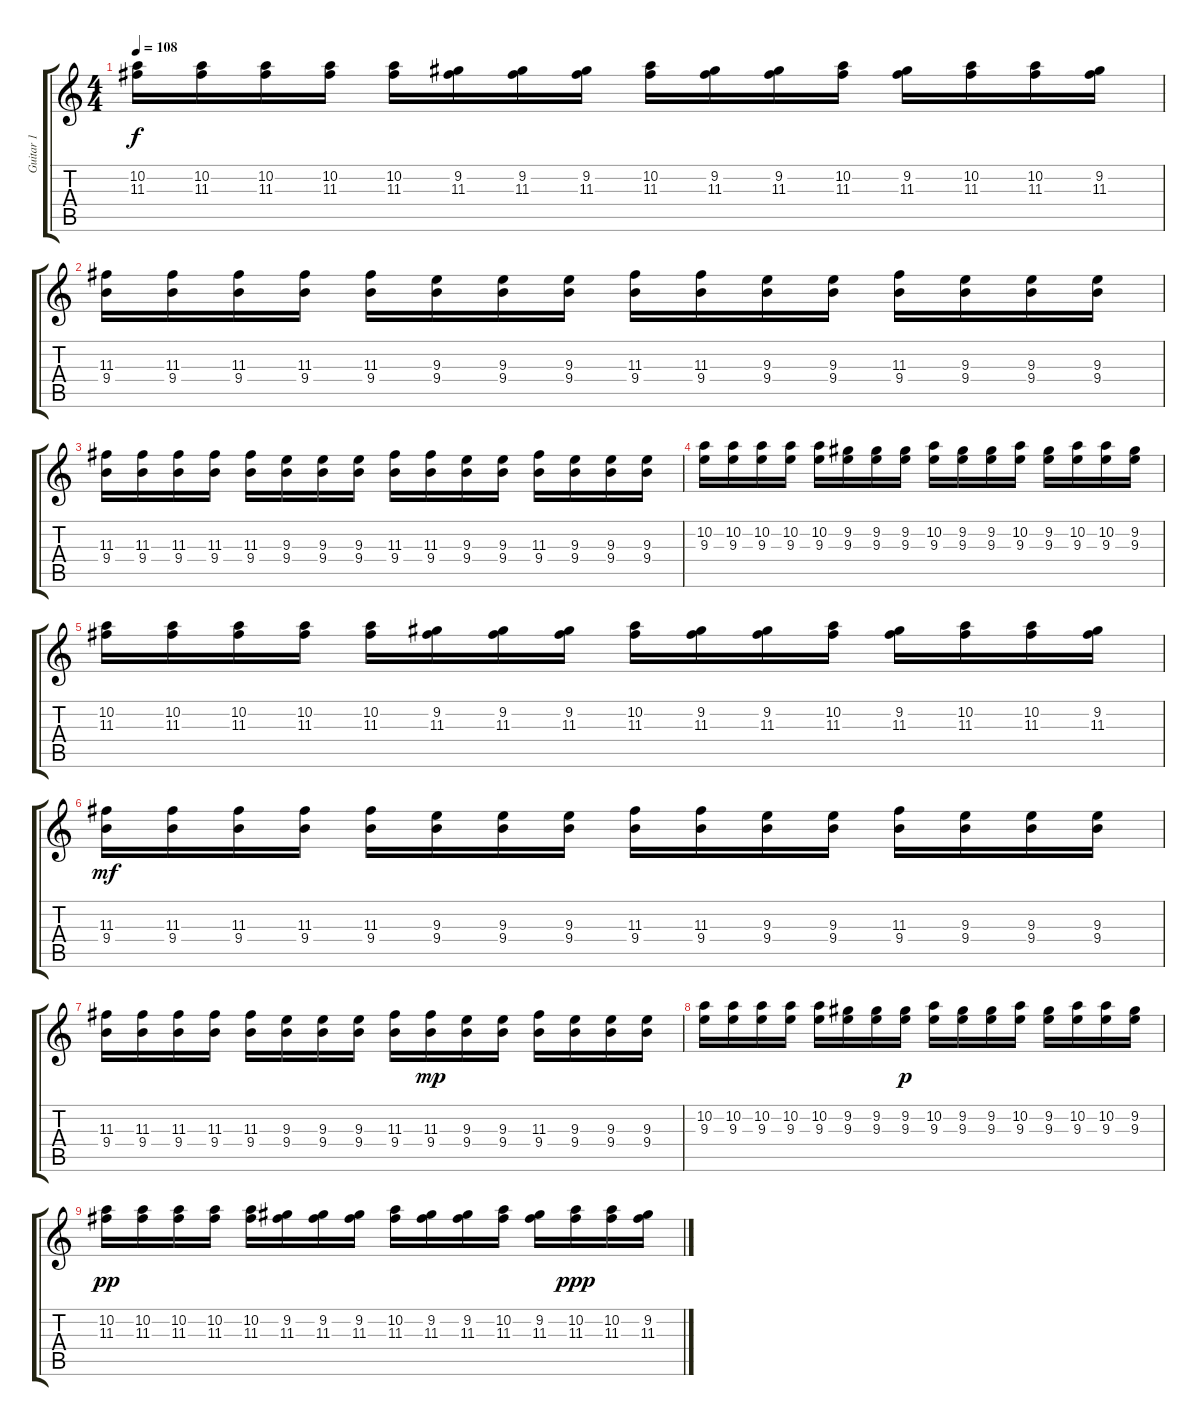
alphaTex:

\track ("Guitar 1" "Guitar 1") {instrument overdrivenguitar}
\staff {score tabs}
\tuning (E4 B3 G3 D3 A2 E2) {hide}
\ts (4 4)
\tempo 108
\clef g2
\ks c
(10.2 11.3).16{dy f} (10.2 11.3).16 (10.2 11.3).16 (10.2 11.3).16 (10.2 11.3).16 (9.2 11.3).16 (9.2 11.3).16 (9.2 11.3).16 (10.2 11.3).16 (9.2 11.3).16 (9.2 11.3).16 (10.2 11.3).16 (9.2 11.3).16 (10.2 11.3).16 (10.2 11.3).16 (9.2 11.3).16 |
(11.3 9.4).16 (11.3 9.4).16 (11.3 9.4).16 (11.3 9.4).16 (11.3 9.4).16 (9.3 9.4).16 (9.3 9.4).16 (9.3 9.4).16 (11.3 9.4).16 (11.3 9.4).16 (9.3 9.4).16 (9.3 9.4).16 (11.3 9.4).16 (9.3 9.4).16 (9.3 9.4).16 (9.3 9.4).16 |
(11.3 9.4).16 (11.3 9.4).16 (11.3 9.4).16 (11.3 9.4).16 (11.3 9.4).16 (9.3 9.4).16 (9.3 9.4).16 (9.3 9.4).16 (11.3 9.4).16 (11.3 9.4).16 (9.3 9.4).16 (9.3 9.4).16 (11.3 9.4).16 (9.3 9.4).16 (9.3 9.4).16 (9.3 9.4).16 |
(10.2 9.3).16 (10.2 9.3).16 (10.2 9.3).16 (10.2 9.3).16 (10.2 9.3).16 (9.2 9.3).16 (9.2 9.3).16 (9.2 9.3).16 (10.2 9.3).16 (9.2 9.3).16 (9.2 9.3).16 (10.2 9.3).16 (9.2 9.3).16 (10.2 9.3).16 (10.2 9.3).16 (9.2 9.3).16 |
(10.2 11.3).16 (10.2 11.3).16 (10.2 11.3).16 (10.2 11.3).16 (10.2 11.3).16 (9.2 11.3).16 (9.2 11.3).16 (9.2 11.3).16 (10.2 11.3).16 (9.2 11.3).16 (9.2 11.3).16 (10.2 11.3).16 (9.2 11.3).16 (10.2 11.3).16 (10.2 11.3).16 (9.2 11.3).16 |
(11.3 9.4).16{dy mf} (11.3 9.4).16 (11.3 9.4).16 (11.3 9.4).16 (11.3 9.4).16 (9.3 9.4).16 (9.3 9.4).16 (9.3 9.4).16 (11.3 9.4).16 (11.3 9.4).16 (9.3 9.4).16 (9.3 9.4).16 (11.3 9.4).16 (9.3 9.4).16 (9.3 9.4).16 (9.3 9.4).16 |
(11.3 9.4).16 (11.3 9.4).16 (11.3 9.4).16 (11.3 9.4).16 (11.3 9.4).16 (9.3 9.4).16 (9.3 9.4).16 (9.3 9.4).16 (11.3 9.4).16 (11.3 9.4).16{dy mp} (9.3 9.4).16 (9.3 9.4).16 (11.3 9.4).16 (9.3 9.4).16 (9.3 9.4).16 (9.3 9.4).16 |
(10.2 9.3).16 (10.2 9.3).16 (10.2 9.3).16 (10.2 9.3).16 (10.2 9.3).16 (9.2 9.3).16 (9.2 9.3).16 (9.2 9.3).16{dy p} (10.2 9.3).16 (9.2 9.3).16 (9.2 9.3).16 (10.2 9.3).16 (9.2 9.3).16 (10.2 9.3).16 (10.2 9.3).16 (9.2 9.3).16 |
(10.2 11.3).16{dy pp} (10.2 11.3).16 (10.2 11.3).16 (10.2 11.3).16 (10.2 11.3).16 (9.2 11.3).16 (9.2 11.3).16 (9.2 11.3).16 (10.2 11.3).16 (9.2 11.3).16 (9.2 11.3).16 (10.2 11.3).16 (9.2 11.3).16 (10.2 11.3).16{dy ppp} (10.2 11.3).16 (9.2 11.3).16
